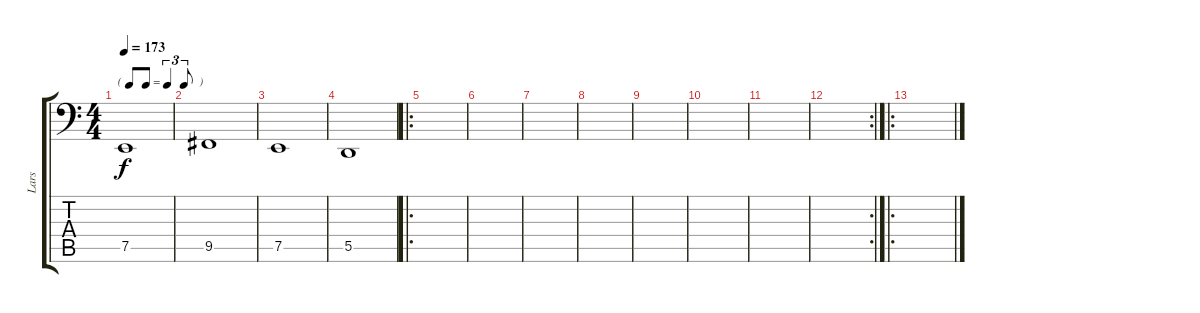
\track ("Lars" "Lars") {instrument acousticgrandpiano}
\staff {score tabs}
\tuning (E3 B2 G2 D2 A1 E1) {hide}
\ts (4 4)
\tf triplet8th
\tempo 173
\clef f4
\ks c
7.5.1{dy f instrument acousticgrandpiano} |
9.5.1 |
7.5.1 |
5.5.1 |
\ro
|
|
|
|
|
|
|
\rc 2
|
\ro
